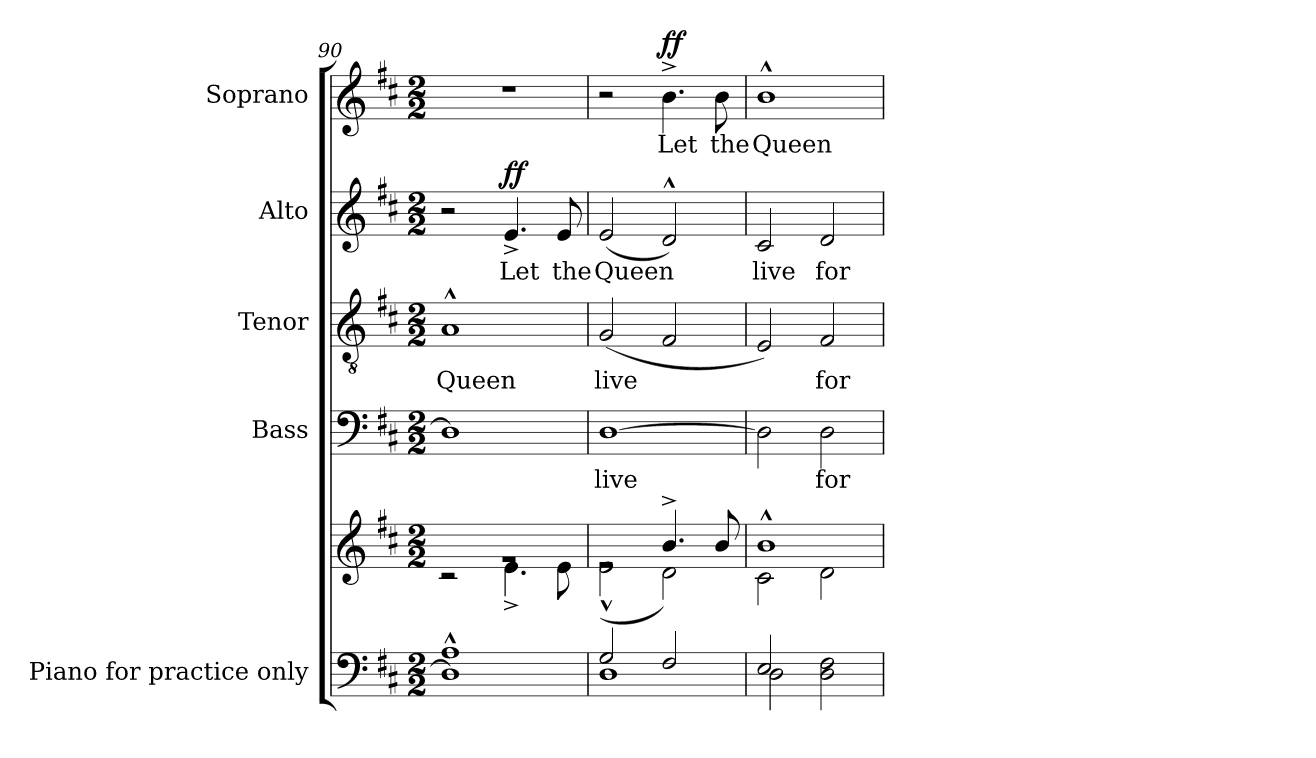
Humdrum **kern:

**kern	**kern	**kern	**text	**kern	**text	**kern	**text	**dynam	**kern	**text	**dynam
*part5	*part5	*part4	*part4	*part3	*part3	*part2	*part2	*part2	*part1	*part1	*part1
*staff6	*staff5	*staff4	*staff4	*staff3	*staff3	*staff2	*staff2	*staff2	*staff1	*staff1	*staff1
*I"Piano for practice only	*	*I"Bass	*	*I"Tenor	*	*I"Alto	*	*	*I"Soprano	*	*
*I'Pno	*	*	*	*	*	*	*	*	*	*	*
*clefF4	*clefG2	*clefF4	*	*clefGv2	*	*clefG2	*	*	*clefG2	*	*
*k[f#c#]	*k[f#c#]	*k[f#c#]	*	*k[f#c#]	*	*k[f#c#]	*	*	*k[f#c#]	*	*
*M2/2	*M2/2	*M2/2	*	*M2/2	*	*M2/2	*	*	*M2/2	*	*
=90	=90	=90	=90	=90	=90	=90	=90	=90	=90	=90	=90
*^	*^	*	*	*	*	*	*	*	*	*	*
!	!	!	!	!	!	!	!LO:LY:b	!	!	!	!	!	!
1A^^	1D]	1rg	2r	1D]	.	1A^^	Queen	2r	.	.	1r	.	.
!	!	!	!	!	!	!	!	!	!LO:LY:b	!LO:DY:a	!	!	!
.	.	.	4.e^\	.	.	.	.	4.e^/	Let	ff	.	.	.
!	!	!	!	!	!	!	!	!	!LO:LY:b	!	!	!	!
.	.	.	8e\	.	.	.	.	8e/	the	.	.	.	.
=91	=91	=91	=91	=91	=91	=91	=91	=91	=91	=91	=91	=91	=91
!	!	!	!	!	!LO:LY:b	!	!LO:LY:b	!	!LO:LY:b	!	!	!	!
2G/	1D	2re	(<2e^^\	[1D	live	(<2G/	live	(<2e/	Queen	.	2r	.	.
!	!	!	!	!	!	!	!	!	!	!	!	!LO:LY:b	!LO:DY:a
2F#/	.	4.b^/	2d\)	.	.	2F#/	.	2d^^/)	.	.	4.b^\	Let	ff
!	!	!	!	!	!	!	!	!	!	!	!	!LO:LY:b	!
.	.	8b/	.	.	.	.	.	.	.	.	8b\	the	.
!!LO:PB:g=z
=92	=92	=92	=92	=92	=92	=92	=92	=92	=92	=92	=92	=92	=92
!	!	!	!	!	!	!	!	!	!LO:LY:b	!	!	!LO:LY:b	!
2E/	2D\	1b^^	2c#\	2D\]	.	2E/)	.	2c#/	live	.	1b^^	Queen	.
!	!	!	!	!	!LO:LY:b	!	!LO:LY:b	!	!LO:LY:b	!	!	!	!
2D\ 2F#\	2ryy	.	2d\	2D\	for	2F#/	for	2d/	for	.	.	.	.
*v	*v	*	*	*	*	*	*	*	*	*	*	*	*
*	*v	*v	*	*	*	*	*	*	*	*	*	*
=	=	=	=	=	=	=	=	=	=	=	=
*-	*-	*-	*-	*-	*-	*-	*-	*-	*-	*-	*-
